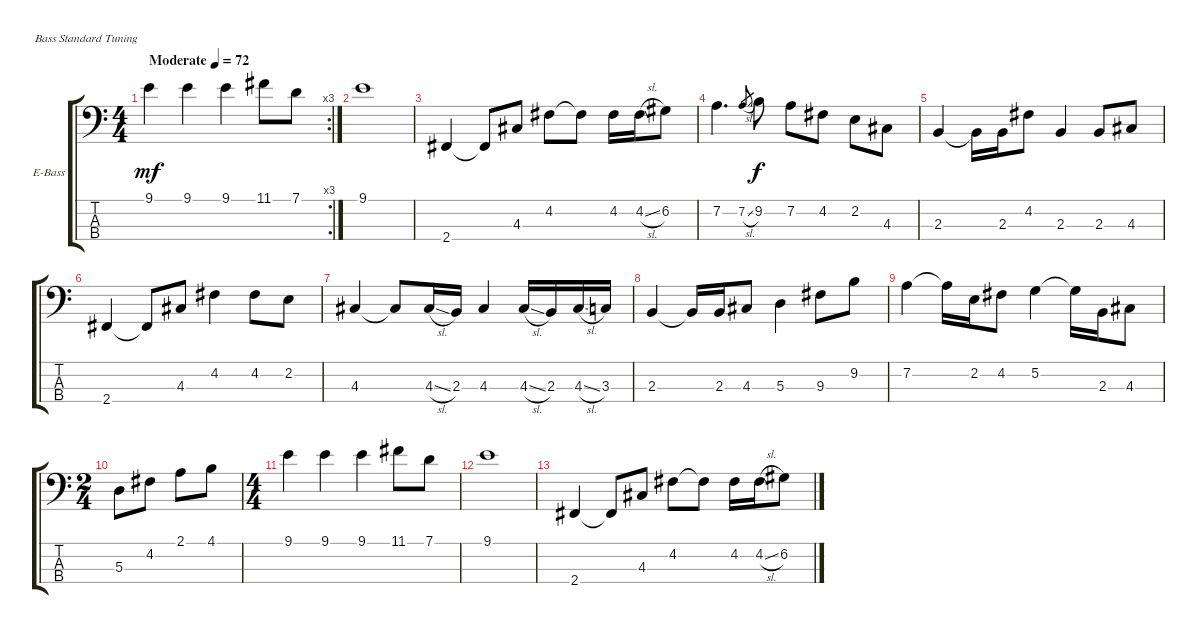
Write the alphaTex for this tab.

\bracketExtendMode groupsimilarinstruments
\firstSystemTrackNameOrientation horizontal
\otherSystemsTrackNameOrientation horizontal
\track ("Bass" "E-Bass") {solo instrument electricbassfinger}
\staff {score tabs}
\tuning (G2 D2 A1 E1)
\rc 3
\ts (4 4)
\beaming (8 2 2 2 2)
\tempo (72 "Moderate")
\clef f4
\ks c
9.1.4{dy mf instrument electricbassfinger} 9.1.4 9.1.4 11.1.8 7.1.8 |
9.1.1 |
2.4.4 2.4{t}.8 4.3.8 4.2.8 4.2{t}.8 4.2.16 4.2{sl}.16 6.2.8 |
7.2.4{d} 7.2{sl}.8{gr} 9.2.8{dy f} 7.2.8 4.2.8 2.2.8 4.3.8 |
2.3.4 2.3{t}.16 2.3.16 4.2.8 2.3.4 2.3.8 4.3.8 |
2.4.4 2.4{t}.8 4.3.8 4.2.4 4.2.8 2.2.8 |
4.3.4 4.3{t}.8 4.3{sl}.16 2.3.16 4.3.4 4.3{sl}.16 2.3.16 4.3{sl}.16 3.3.16 |
2.3.4 2.3{t}.16 2.3.16 4.3.8 5.3.4 9.3.8 9.2.8 |
7.2.4 7.2{t}.16 2.2.16 4.2.8 5.2.4 5.2{t}.16 2.3.16 4.3.8 |
\ts (2 4)
\beaming (8 2 2)
5.3.8 4.2.8 2.1.8 4.1.8 |
\ts (4 4)
\beaming (8 2 2 2 2)
9.1.4 9.1.4 9.1.4 11.1.8 7.1.8 |
9.1.1 |
2.4.4 2.4{t}.8 4.3.8 4.2.8 4.2{t}.8 4.2.16 4.2{sl}.16 6.2.8
